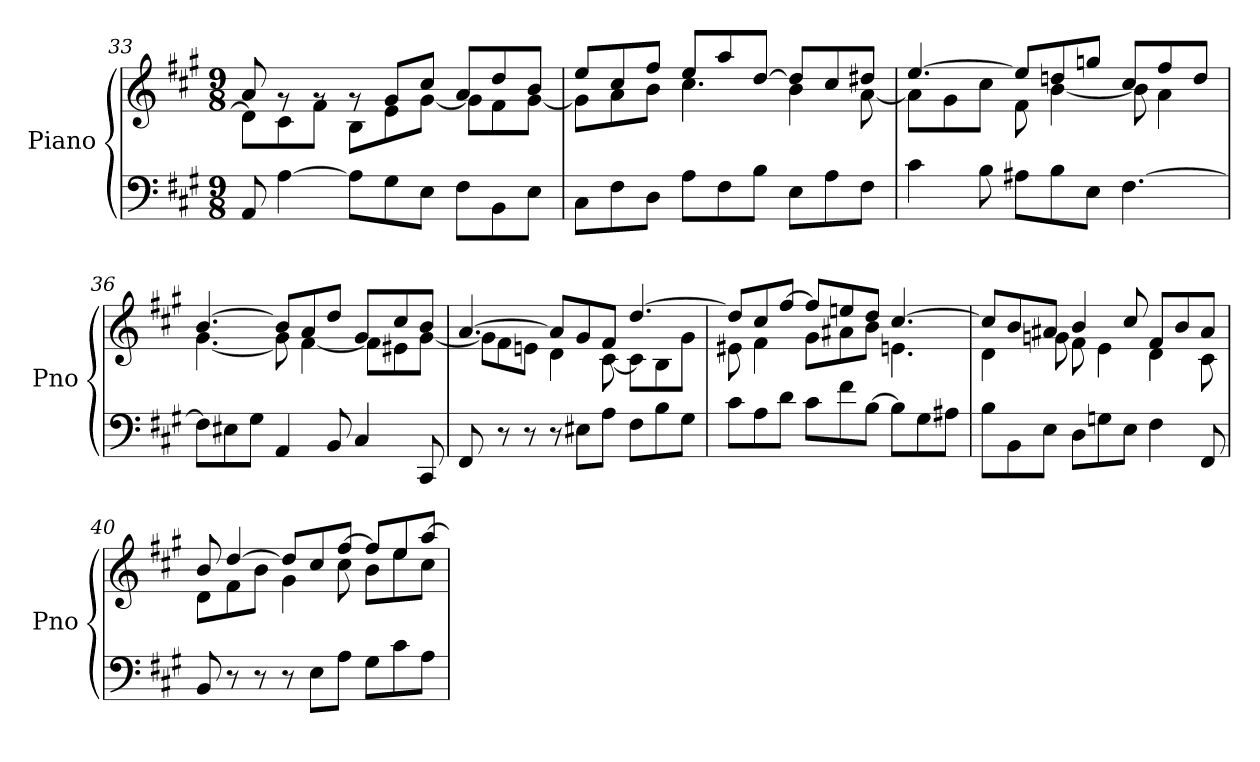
**kern	**kern
*part1	*part1
*staff2	*staff1
*I"Piano	*
*I'Pno	*
*clefF4	*clefG2
*k[f#c#g#]	*k[f#c#g#]
*M9/8	*M9/8
=33	=33
*	*^
8AA/	8a/	8d\L]
[4A\	8rg	8c#\
.	8rg	8f#\J
8A\L]	8rg	8B\L
8G#\	8g#/L	8e\
8E\J	8cc#/J	[8g#\J
8F#\L	8a/L	8g#\L]
8BB\	8dd/	8f#\
8E\J	8b/J	[8g#\J
=34	=34	=34
8C#\L	8ee/L	8g#\L]
8F#\	8cc#/	8a\
8D\J	8ff#/J	8b\J
8A\L	8ee/L	4.cc#\
8F#\	8aa/	.
8B\J	[8dd/J	.
8E\L	8dd/L]	4b\
8A\	8cc#/	.
8F#\J	8dd#X/J	[8a\
!!LO:LB:g=z	!!
=35	=35	=35
4c#\	[4.ee/	8a\L]
.	.	8g#\
8B\	.	8cc#\J
8A#X\L	8ee/L]	8f#\
8B\	8ddn/	[4b\
8E\J	8ggn/J	.
[4.F#\	8cc#/L	8b\]
.	8ff#/	4a\
.	8dd/J	.
=36	=36	=36
8F#\L]	[4.b/	[4.g#\
8E#X\	.	.
8G#\J	.	.
4AA/	8b/L]	8g#\]
.	8a/	[4f#\
8BB/	8dd/J	.
4C#/	8g#/L	8f#\L]
.	8cc#/	8e#X\
8CC#/	8b/J	[8g#\J
=37	=37	=37
8FF#/	[4.a/	8g#\L]
8r	.	8f#\
8r	.	8en\J
8r	8a/L]	4d\
8E#X\L	8g#/	.
8A\J	8f#/J	[8c#\
8F#\L	[4.dd/	8c#\L]
8B\	.	8B\
8G#\J	.	8g#\J
!!LO:PB:g=z	!!
=38	=38	=38
8c#\L	8dd/L]	8e#X\
8A\	8cc#/	4f#\
8d\J	[8ff#/J	.
8c#\L	8ff#/L]	8g#\L
8f#\	8een/	8a#X\
[8B\J	8dd/J	8b\J
8B\L]	[4.cc#/	4.en\
8G#\	.	.
8A#X\J	.	.
=39	=39	=39
8B\L	8cc#/L]	4d\
8BB\	8b/	.
8E\J	8a#X/J	8gn\
8D\L	4b/	8f#\
8Gn\	.	4e\
8E\J	8cc#/	.
4F#\	8f#/L	4d\
.	8b/	.
8FF#/	8a#/J	8c#\
=40	=40	=40
8BB/	8b/	8d\L
8r	[4dd/	8f#\
8r	.	8b\J
8r	8dd/L]	4g#\
8E\L	8cc#/	.
8A\J	[8ff#/J	8cc#\
8G#\L	8ff#/L]	8b\L
8c#\	8ee/	8ee\
8A\J	[8aa/J	8cc#\J
*	*v	*v
=	=
*-	*-
